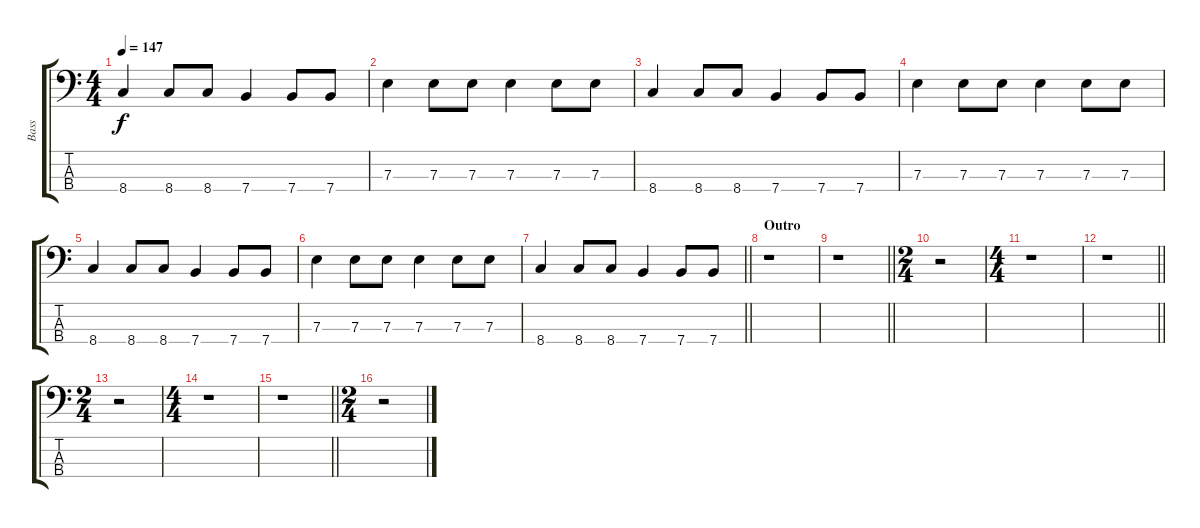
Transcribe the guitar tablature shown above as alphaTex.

\track ("Bass" "Bass") {instrument electricbasspick}
\staff {score tabs}
\tuning (G2 D2 A1 E1) {hide}
\ts (4 4)
\tempo 147
\clef f4
\ks c
8.4.4{dy f} 8.4.8 8.4.8 7.4.4 7.4.8 7.4.8 |
7.3.4 7.3.8 7.3.8 7.3.4 7.3.8 7.3.8 |
8.4.4 8.4.8 8.4.8 7.4.4 7.4.8 7.4.8 |
7.3.4 7.3.8 7.3.8 7.3.4 7.3.8 7.3.8 |
8.4.4 8.4.8 8.4.8 7.4.4 7.4.8 7.4.8 |
7.3.4 7.3.8 7.3.8 7.3.4 7.3.8 7.3.8 |
\barLineRight lightlight
8.4.4 8.4.8 8.4.8 7.4.4 7.4.8 7.4.8 |
\section ("" "Outro")
r.1 |
\barLineRight lightlight
r.1 |
\ts (2 4)
r.2 |
\ts (4 4)
r.1 |
\barLineRight lightlight
r.1 |
\ts (2 4)
r.2 |
\ts (4 4)
r.1 |
\barLineRight lightlight
r.1 |
\ts (2 4)
r.2
